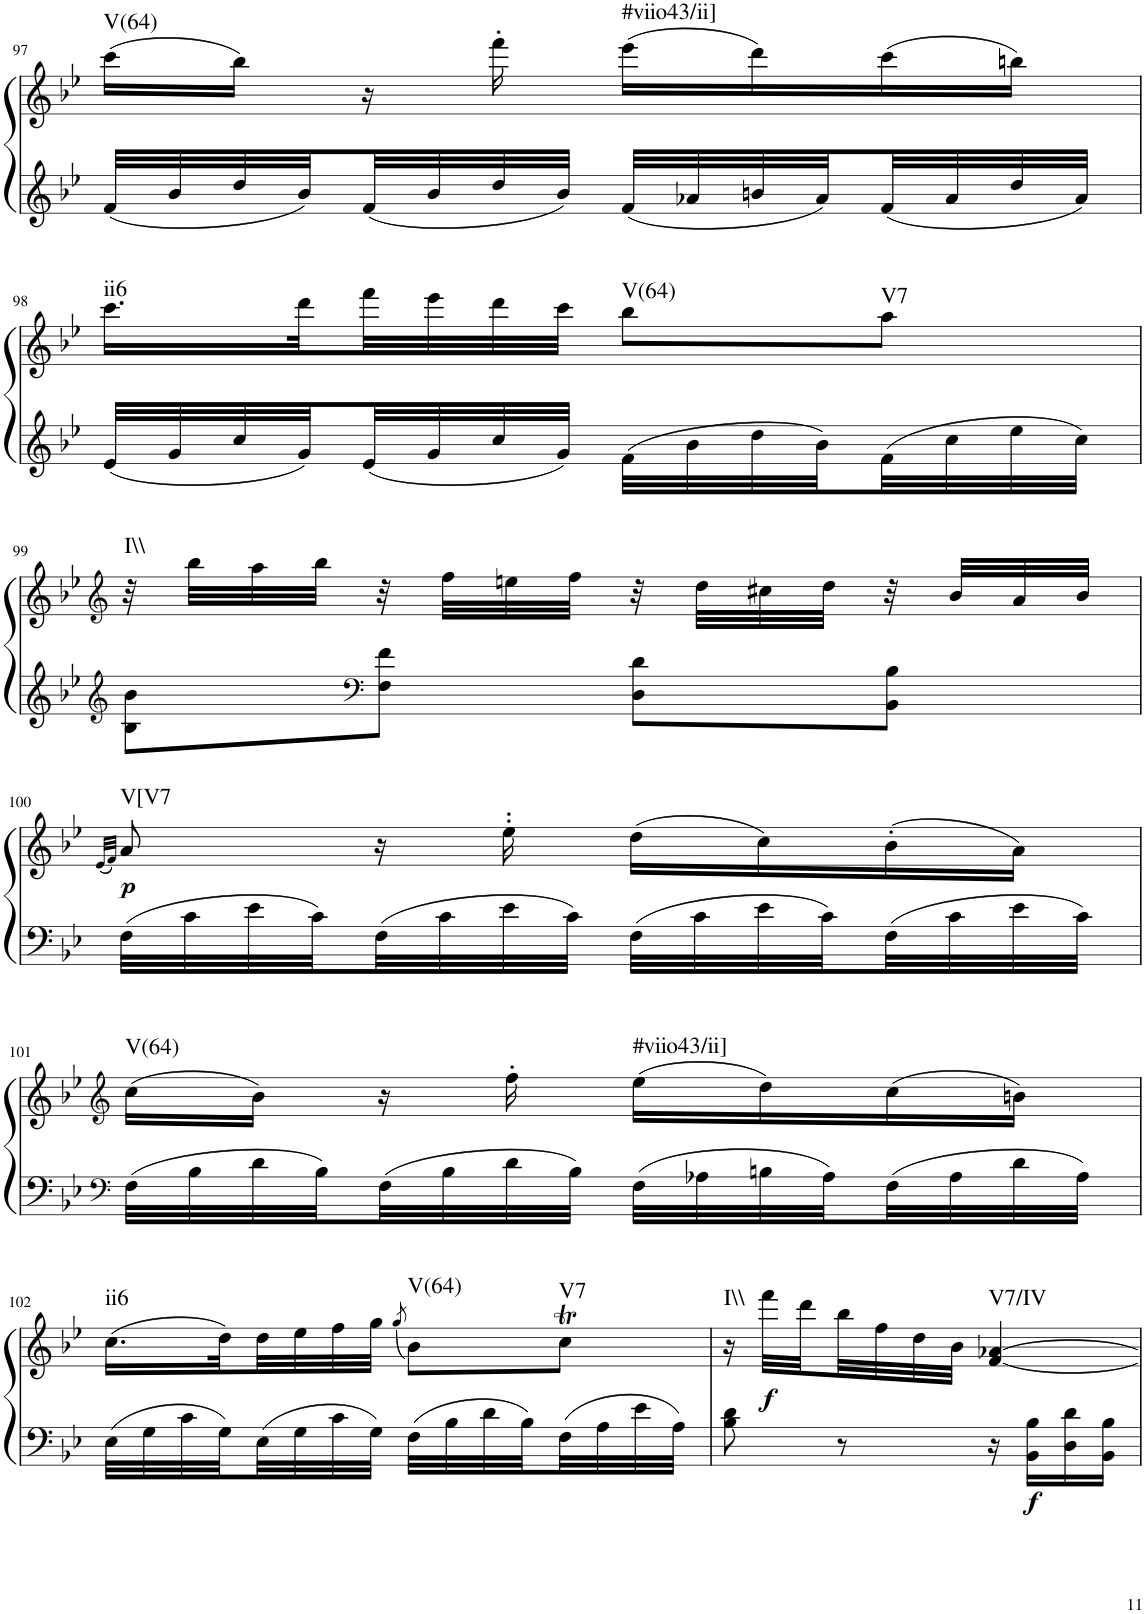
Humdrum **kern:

**kern	**kern	**dynam	**harte
*part1	*part1	*part1	*part1
*staff2	*staff1	*staff1/2	*
*I"Klavier linke Hand	*	*	*
!!LO:PB:g=z
*clefG2	*clefG2	*	*
*k[b-e-]	*k[b-e-]	*	*
*M2/4	*M2/4	*	*
=97	=97	=97	=97
!	!	!	!LO:H:kt=V(64)
32f/LLL	(16ccc\LL	.	N
32b-/	.	.	.
32dd/	16bb-\JJ)	.	.
32b-/	.	.	.
32f/	16r	.	.
32b-/	.	.	.
32dd/	16fff'\	.	.
32b-/JJJ	.	.	.
!	!	!	!LO:H:kt=#viio43/ii]
32f/LLL	(16eee-\LL	.	N
32a-X/	.	.	.
32bn/	16ddd\)	.	.
32a-/	.	.	.
32f/	(16ccc\	.	.
32a-/	.	.	.
32dd/	16bbn\JJ)	.	.
32a-/JJJ	.	.	.
!!LO:LB:g=z
=98	=98	=98	=98
!	!	!	!LO:H:kt=ii6
32e-/LLL	16.ccc\LL	.	N
32g/	.	.	.
32cc/	.	.	.
32g/	32ddd\L	.	.
32e-/	32fff\	.	.
32g/	32eee-\	.	.
32cc/	32ddd\	.	.
32g/JJJ	32ccc\JJJ	.	.
!	!	!	!LO:H:kt=V(64)
32f\LLL	8bb-\L	.	N
32b-\	.	.	.
32dd\	.	.	.
32b-\	.	.	.
!	!	!	!LO:H:kt=V7
32f\	8aa\J	.	N
32cc\	.	.	.
32ee-\	.	.	.
32cc\JJJ	.	.	.
!!LO:LB:g=z
=99	=99	=99	=99
*clefG2	*clefG2	*	*
!	!	!	!LO:H:kt=I\\
8B-\ 8b-\L	32r	.	N
.	32bb-\LLL	.	.
.	32aa\	.	.
.	32bb-\JJJ	.	.
*clefF4	*	*	*
8F\ 8f\J	32r	.	.
.	32ff\LLL	.	.
.	32een\	.	.
.	32ff\JJJ	.	.
8D\ 8d\L	32r	.	.
.	32dd\LLL	.	.
.	32cc#X\	.	.
.	32dd\JJJ	.	.
8BB-\ 8B-\J	32r	.	.
.	32b-/LLL	.	.
.	32a/	.	.
.	32b-/JJJ	.	.
!!LO:LB:g=z
=100	=100	=100	=100
.	(32qe-/LLL	.	.
.	32qf/JJJ)	.	.
!	!	!LO:DY:b	!LO:H:kt=V[V7
32F\LLL	8a/	p	N
32c\	.	.	.
32e-\	.	.	.
32c\	.	.	.
32F\	16r	.	.
32c\	.	.	.
32e-\	16ee-''\	.	.
32c\JJJ	.	.	.
32F\LLL	(16dd\LL	.	.
32c\	.	.	.
32e-\	16cc\)	.	.
32c\	.	.	.
32F\	(16b-'\	.	.
32c\	.	.	.
32e-\	16a\JJ)	.	.
32c\JJJ	.	.	.
!!LO:LB:g=z
=101	=101	=101	=101
*clefF4	*clefG2	*	*
!	!	!	!LO:H:kt=V(64)
32F\LLL	(16cc\LL	.	N
32B-\	.	.	.
32d\	16b-\JJ)	.	.
32B-\	.	.	.
32F\	16r	.	.
32B-\	.	.	.
32d\	16ff'\	.	.
32B-\JJJ	.	.	.
!	!	!	!LO:H:kt=#viio43/ii]
32F\LLL	(16ee-\LL	.	N
32A-X\	.	.	.
32Bn\	16dd\)	.	.
32A-\	.	.	.
32F\	(16cc\	.	.
32A-\	.	.	.
32d\	16bn\JJ)	.	.
32A-\JJJ	.	.	.
!!LO:LB:g=z
=102	=102	=102	=102
!	!	!	!LO:H:kt=ii6
32E-\LLL	(16.cc\LL	.	N
32G\	.	.	.
32c\	.	.	.
32G\	32dd\L)	.	.
32E-\	32dd\	.	.
32G\	32ee-\	.	.
32c\	32ff\	.	.
32G\JJJ	32gg\JJJ	.	.
.	(8qgg/	.	.
!	!	!	!LO:H:kt=V(64)
32F\LLL	8b-\L)	.	N
32B-\	.	.	.
32d\	.	.	.
32B-\	.	.	.
!	!	!	!LO:H:kt=V7
32F\	8ccT\J	.	N
32A\	.	.	.
32e-\	.	.	.
32A\JJJ	.	.	.
=103	=103	=103	=103
!	!	!	!LO:H:kt=I\\
8B-\ 8d\	16r	.	N
!	!	!LO:DY:b	!
.	32fff\LLL	f	.
.	32ddd\	.	.
8r	32bb-\	.	.
.	32ff\	.	.
.	32dd\	.	.
.	32b-\JJJ	.	.
!	!	!	!LO:H:kt=V7/IV
16r	[4f/ [4a-X/	.	N
!	!	!LO:DY:b=2	!
16BB-\ 16B-\LL	.	f	.
16D\ 16d\	.	.	.
16BB-\ 16B-\JJ	.	.	.
=	=	=	=
*-	*-	*-	*-
